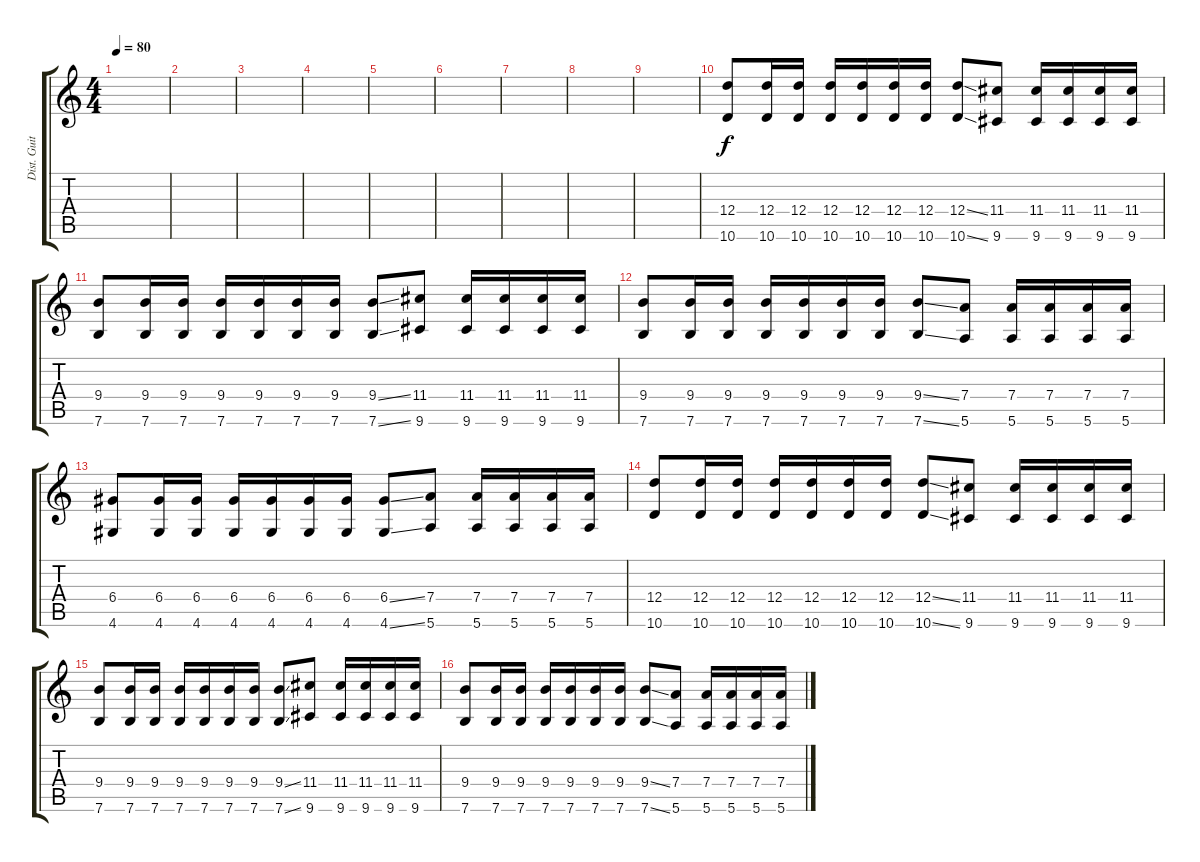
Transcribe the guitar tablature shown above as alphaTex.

\track ("Dist. Guitar" "Dist. Guit") {instrument distortionguitar}
\staff {score tabs}
\tuning (E4 B3 G3 D3 A2 E2) {hide}
\ts (4 4)
\tempo 80
\clef g2
\ks c
|
|
|
|
|
|
|
|
|
(12.4 10.6).8 (12.4 10.6).16 (12.4 10.6).16 (12.4 10.6).16 (12.4 10.6).16 (12.4 10.6).16 (12.4 10.6).16 (12.4{ss} 10.6{ss}).8 (11.4 9.6).8 (11.4 9.6).16 (11.4 9.6).16 (11.4 9.6).16 (11.4 9.6).16 |
(9.4 7.6).8 (9.4 7.6).16 (9.4 7.6).16 (9.4 7.6).16 (9.4 7.6).16 (9.4 7.6).16 (9.4 7.6).16 (9.4{ss} 7.6{ss}).8 (11.4 9.6).8 (11.4 9.6).16 (11.4 9.6).16 (11.4 9.6).16 (11.4 9.6).16 |
(9.4 7.6).8 (9.4 7.6).16 (9.4 7.6).16 (9.4 7.6).16 (9.4 7.6).16 (9.4 7.6).16 (9.4 7.6).16 (9.4{ss} 7.6{ss}).8 (7.4 5.6).8 (7.4 5.6).16 (7.4 5.6).16 (7.4 5.6).16 (7.4 5.6).16 |
(6.4 4.6).8 (6.4 4.6).16 (6.4 4.6).16 (6.4 4.6).16 (6.4 4.6).16 (6.4 4.6).16 (6.4 4.6).16 (6.4{ss} 4.6{ss}).8 (7.4 5.6).8 (7.4 5.6).16 (7.4 5.6).16 (7.4 5.6).16 (7.4 5.6).16 |
(12.4 10.6).8 (12.4 10.6).16 (12.4 10.6).16 (12.4 10.6).16 (12.4 10.6).16 (12.4 10.6).16 (12.4 10.6).16 (12.4{ss} 10.6{ss}).8 (11.4 9.6).8 (11.4 9.6).16 (11.4 9.6).16 (11.4 9.6).16 (11.4 9.6).16 |
(9.4 7.6).8 (9.4 7.6).16 (9.4 7.6).16 (9.4 7.6).16 (9.4 7.6).16 (9.4 7.6).16 (9.4 7.6).16 (9.4{ss} 7.6{ss}).8 (11.4 9.6).8 (11.4 9.6).16 (11.4 9.6).16 (11.4 9.6).16 (11.4 9.6).16 |
(9.4 7.6).8 (9.4 7.6).16 (9.4 7.6).16 (9.4 7.6).16 (9.4 7.6).16 (9.4 7.6).16 (9.4 7.6).16 (9.4{ss} 7.6{ss}).8 (7.4 5.6).8 (7.4 5.6).16 (7.4 5.6).16 (7.4 5.6).16 (7.4 5.6).16
